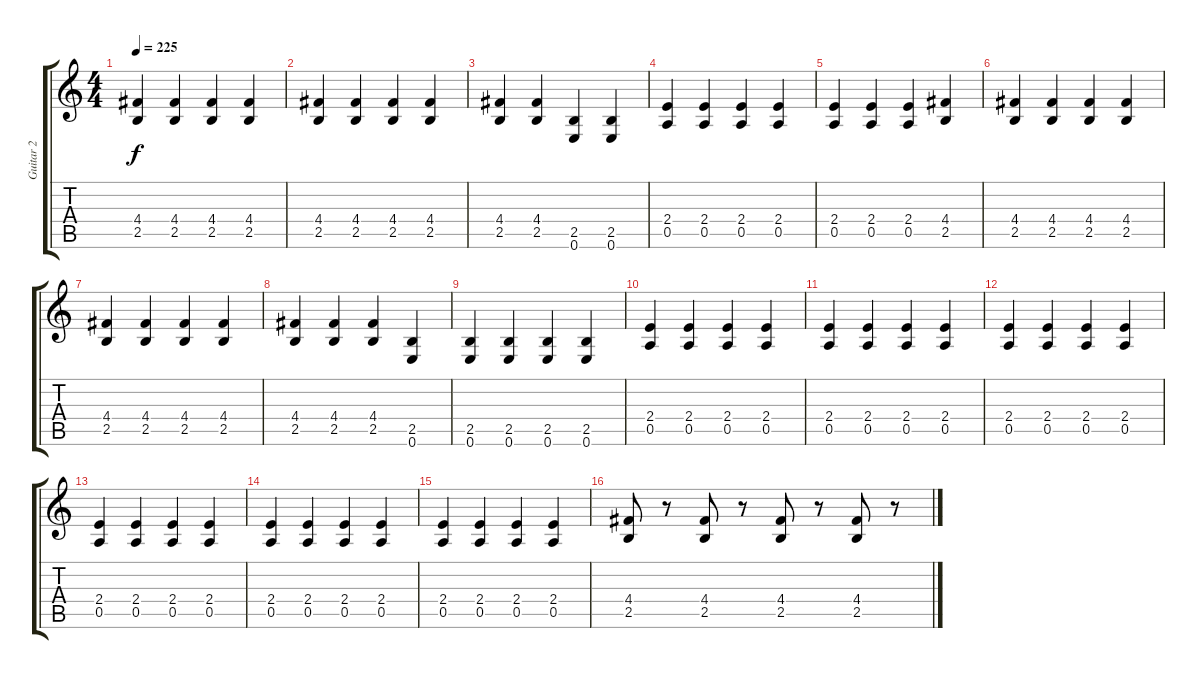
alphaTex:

\track ("Guitar 2" "Guitar 2") {instrument distortionguitar}
\staff {score tabs}
\tuning (E4 B3 G3 D3 A2 E2) {hide}
\ts (4 4)
\tempo 225
\clef g2
\ks c
(4.4 2.5).4{dy f} (4.4 2.5).4 (4.4 2.5).4 (4.4 2.5).4 |
(4.4 2.5).4 (4.4 2.5).4 (4.4 2.5).4 (4.4 2.5).4 |
(4.4 2.5).4 (4.4 2.5).4 (2.5 0.6).4 (2.5 0.6).4 |
(2.4 0.5).4 (2.4 0.5).4 (2.4 0.5).4 (2.4 0.5).4 |
(2.4 0.5).4 (2.4 0.5).4 (2.4 0.5).4 (4.4 2.5).4 |
(4.4 2.5).4 (4.4 2.5).4 (4.4 2.5).4 (4.4 2.5).4 |
(4.4 2.5).4 (4.4 2.5).4 (4.4 2.5).4 (4.4 2.5).4 |
(4.4 2.5).4 (4.4 2.5).4 (4.4 2.5).4 (2.5 0.6).4 |
(2.5 0.6).4 (2.5 0.6).4 (2.5 0.6).4 (2.5 0.6).4 |
(2.4 0.5).4 (2.4 0.5).4 (2.4 0.5).4 (2.4 0.5).4 |
(2.4 0.5).4 (2.4 0.5).4 (2.4 0.5).4 (2.4 0.5).4 |
(2.4 0.5).4 (2.4 0.5).4 (2.4 0.5).4 (2.4 0.5).4 |
(2.4 0.5).4 (2.4 0.5).4 (2.4 0.5).4 (2.4 0.5).4 |
(2.4 0.5).4 (2.4 0.5).4 (2.4 0.5).4 (2.4 0.5).4 |
(2.4 0.5).4 (2.4 0.5).4 (2.4 0.5).4 (2.4 0.5).4 |
(4.4 2.5).8 r.8 (4.4 2.5).8 r.8 (4.4 2.5).8 r.8 (4.4 2.5).8 r.8
